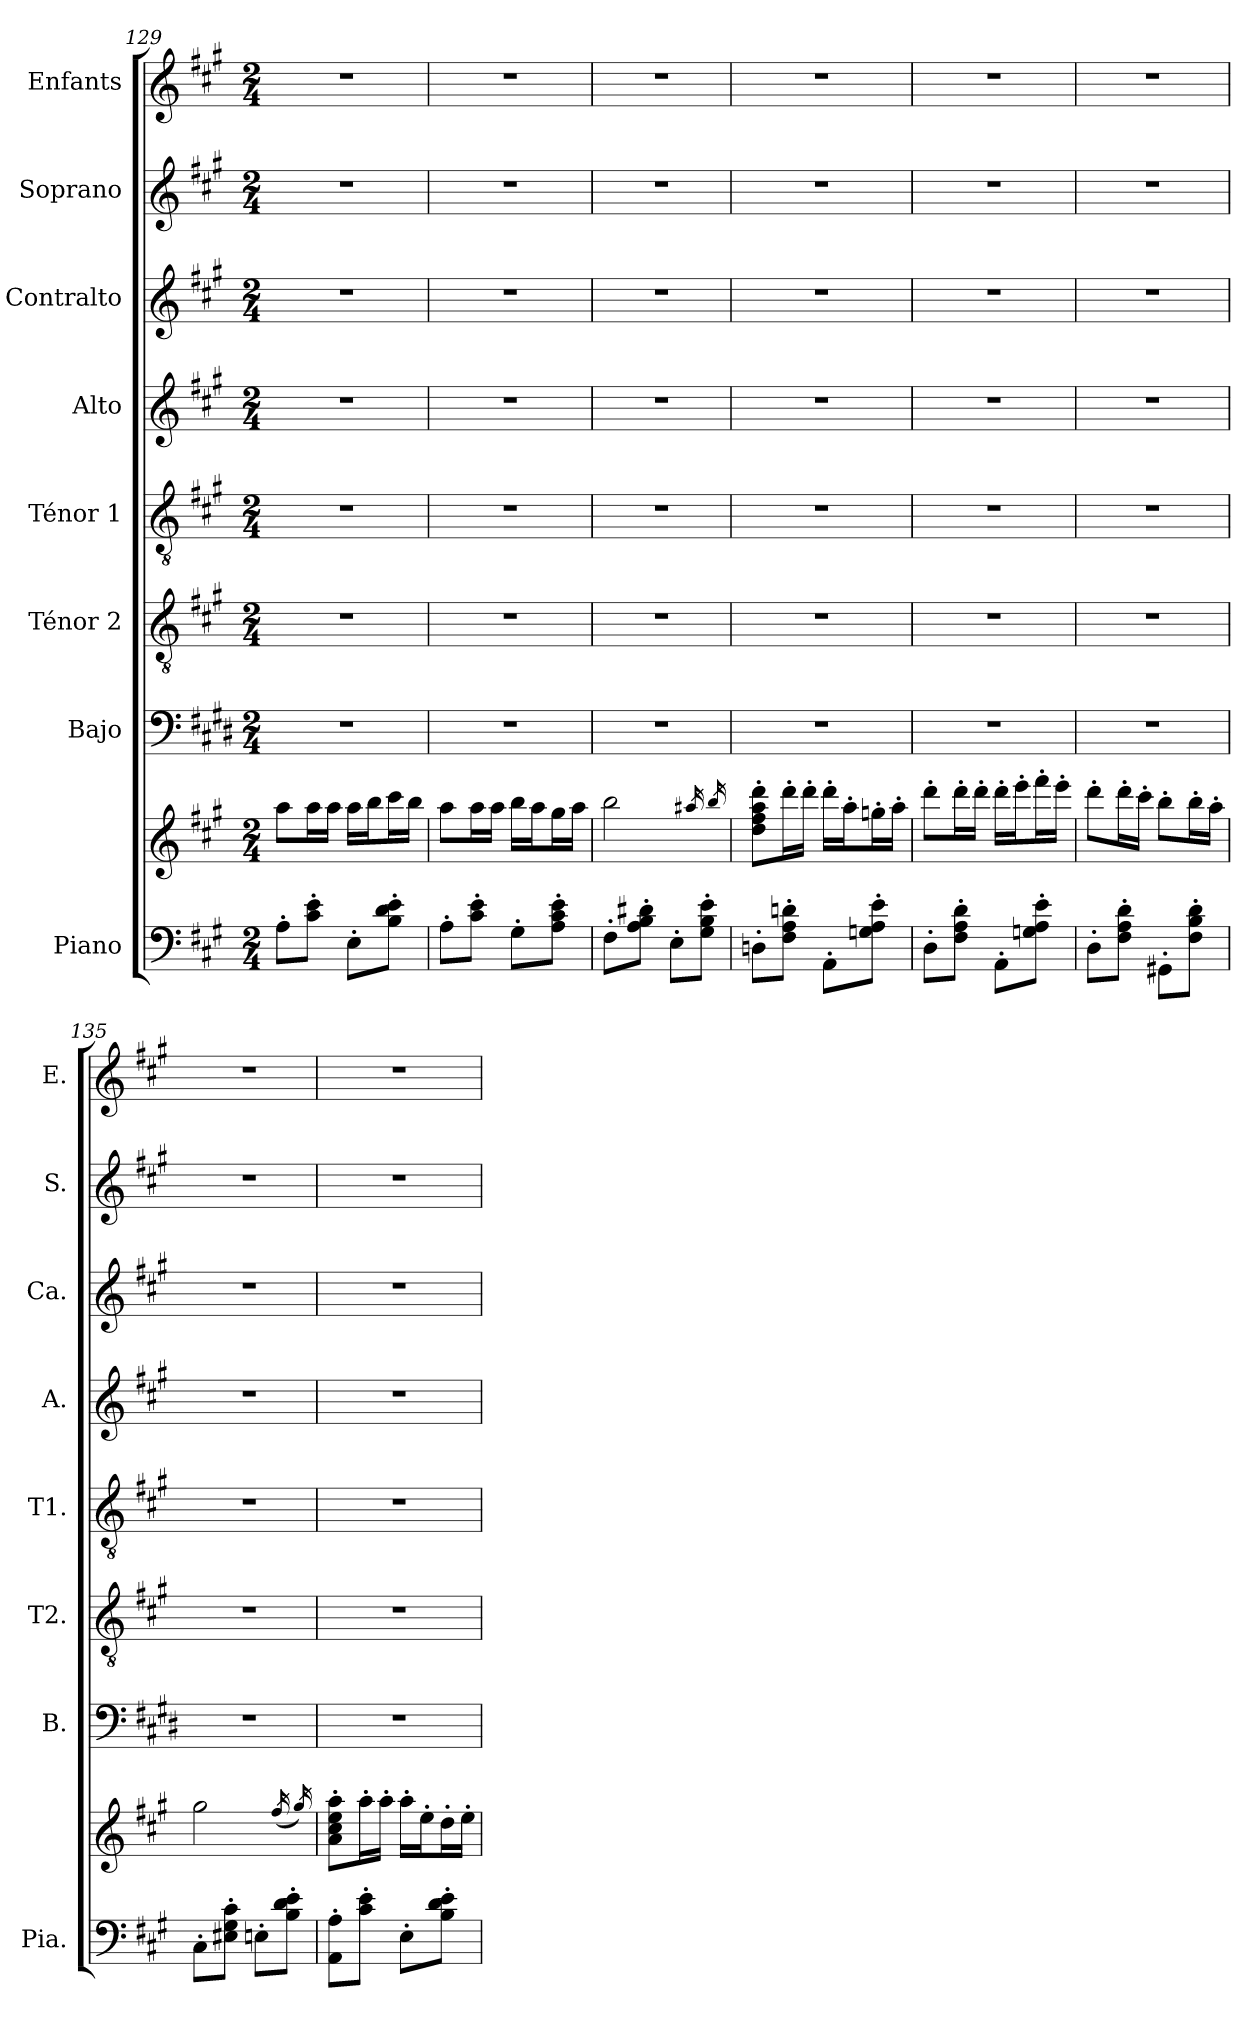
**kern	**kern	**kern	**kern	**kern	**kern	**kern	**kern	**kern
*part8	*part8	*part7	*part6	*part5	*part4	*part3	*part2	*part1
*staff9	*staff8	*staff7	*staff6	*staff5	*staff4	*staff3	*staff2	*staff1
*I"Piano	*	*I"Bajo	*I"Ténor 2	*I"Ténor 1	*I"Alto	*I"Contralto	*I"Soprano	*I"Enfants
*I'Pia.	*	*I'B.	*I'T2.	*I'T1.	*I'A.	*I'Ca.	*I'S.	*I'E.
*clefF4	*clefG2	*clefF4	*clefGv2	*clefGv2	*clefG2	*clefG2	*clefG2	*clefG2
*	*	*ITrd4c7	*	*	*	*	*ITrd-7c-12	*
*k[f#c#g#]	*k[f#c#g#]	*k[f#c#g#]	*k[f#c#g#]	*k[f#c#g#]	*k[f#c#g#]	*k[f#c#g#]	*k[f#c#g#]	*k[f#c#g#]
*M2/4	*M2/4	*M2/4	*M2/4	*M2/4	*M2/4	*M2/4	*M2/4	*M2/4
=129	=129	=129	=129	=129	=129	=129	=129	=129
8A'\L	8aa\L	2r	2r	2r	2r	2r	2r	2r
8c#'\ 8e'\J	16aa\L	.	.	.	.	.	.	.
.	16aa\JJ	.	.	.	.	.	.	.
8E'\L	16aa\LL	.	.	.	.	.	.	.
.	16bb\J	.	.	.	.	.	.	.
8B'\ 8d'\ 8e'\J	16ccc#\L	.	.	.	.	.	.	.
.	16bb\JJ	.	.	.	.	.	.	.
=130	=130	=130	=130	=130	=130	=130	=130	=130
8A'\L	8aa\L	2r	2r	2r	2r	2r	2r	2r
8c#'\ 8e'\J	16aa\L	.	.	.	.	.	.	.
.	16aa\JJ	.	.	.	.	.	.	.
8G#'\L	16bb\LL	.	.	.	.	.	.	.
.	16aa\J	.	.	.	.	.	.	.
8A'\ 8c#'\ 8e'\J	16gg#\L	.	.	.	.	.	.	.
.	16aa\JJ	.	.	.	.	.	.	.
=131	=131	=131	=131	=131	=131	=131	=131	=131
8F#'\L	2bb\	2r	2r	2r	2r	2r	2r	2r
8A'\ 8B'\ 8d#X'\J	.	.	.	.	.	.	.	.
8E'\L	.	.	.	.	.	.	.	.
8G#'\ 8B'\ 8e'\J	.	.	.	.	.	.	.	.
.	16qaa#X/	.	.	.	.	.	.	.
.	16qbb/	.	.	.	.	.	.	.
=132	=132	=132	=132	=132	=132	=132	=132	=132
8Dn'\L	8dd'\ 8ff#'\ 8aa'\ 8ddd'\L	2r	2r	2r	2r	2r	2r	2r
8F#'\ 8A'\ 8dn'\J	16ddd'\L	.	.	.	.	.	.	.
.	16ddd'\JJ	.	.	.	.	.	.	.
8AA'\L	16ddd'\LL	.	.	.	.	.	.	.
.	16aa'\J	.	.	.	.	.	.	.
8Gn'\ 8A'\ 8e'\J	16ggn'\L	.	.	.	.	.	.	.
.	16aa'\JJ	.	.	.	.	.	.	.
=133	=133	=133	=133	=133	=133	=133	=133	=133
8D'\L	8ddd'\L	2r	2r	2r	2r	2r	2r	2r
8F#'\ 8A'\ 8d'\J	16ddd'\L	.	.	.	.	.	.	.
.	16ddd'\JJ	.	.	.	.	.	.	.
8AA'\L	16ddd'\LL	.	.	.	.	.	.	.
.	16eee'\J	.	.	.	.	.	.	.
8Gn'\ 8A'\ 8e'\J	16fff#'\L	.	.	.	.	.	.	.
.	16eee'\JJ	.	.	.	.	.	.	.
=134	=134	=134	=134	=134	=134	=134	=134	=134
8D'\L	8ddd'\L	2r	2r	2r	2r	2r	2r	2r
8F#'\ 8A'\ 8d'\J	16ddd'\L	.	.	.	.	.	.	.
.	16ccc#'\JJ	.	.	.	.	.	.	.
8GG#X'\L	8bb'\L	.	.	.	.	.	.	.
8F#'\ 8B'\ 8d'\J	16bb'\L	.	.	.	.	.	.	.
.	16aa'\JJ	.	.	.	.	.	.	.
=135	=135	=135	=135	=135	=135	=135	=135	=135
8C#'\L	2gg#\	2r	2r	2r	2r	2r	2r	2r
8E#X'\ 8G#'\ 8c#'\J	.	.	.	.	.	.	.	.
8En'\L	.	.	.	.	.	.	.	.
8B'\ 8d'\ 8e'\J	.	.	.	.	.	.	.	.
.	(16qff#/	.	.	.	.	.	.	.
.	16qgg#/)	.	.	.	.	.	.	.
=136	=136	=136	=136	=136	=136	=136	=136	=136
8AA'\ 8A'\L	8a'\ 8cc#'\ 8ee'\ 8aa'\L	2r	2r	2r	2r	2r	2r	2r
8c#'\ 8e'\J	16aa'\L	.	.	.	.	.	.	.
.	16aa'\JJ	.	.	.	.	.	.	.
8E'\L	16aa'\LL	.	.	.	.	.	.	.
.	16ee'\J	.	.	.	.	.	.	.
8B'\ 8d'\ 8e'\J	16dd'\L	.	.	.	.	.	.	.
.	16ee'\JJ	.	.	.	.	.	.	.
=	=	=	=	=	=	=	=	=
*-	*-	*-	*-	*-	*-	*-	*-	*-
